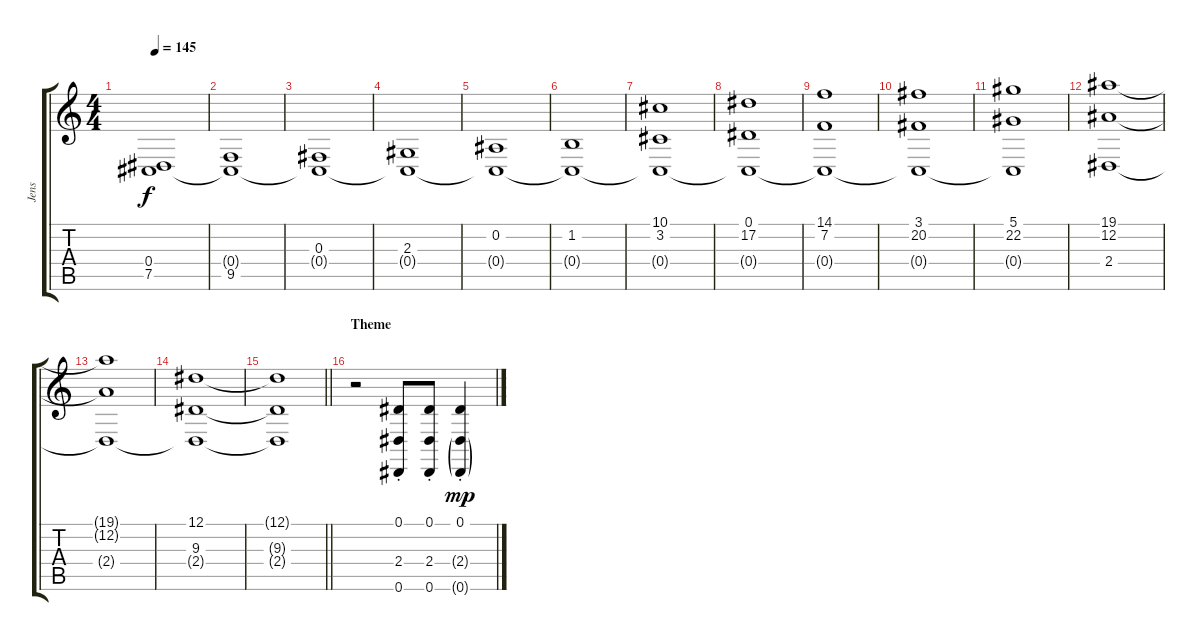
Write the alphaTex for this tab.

\track ("Jens" "Jens") {instrument stringensemble1}
\staff {score tabs}
\tuning (Eb4 Bb3 Gb3 Db3 Ab2 Eb2) {hide}
\ts (4 4)
\tempo 145
\clef g2
\ks c
(0.4{t} 7.5).1{dy f} |
(0.4{t} 9.5).1 |
(0.3 0.4{t}).1 |
(2.3 0.4{t}).1 |
(0.2 0.4{t}).1 |
(1.2 0.4{t}).1 |
(10.1 3.2 0.4{t}).1 |
(0.1 17.2 0.4{t}).1 |
(14.1 7.2 0.4{t}).1 |
(3.1 20.2 0.4{t}).1 |
(5.1 22.2 0.4{t}).1 |
(19.1 12.2 2.4).1 |
(19.1{t} 12.2{t} 2.4{t}).1 |
(12.1 9.3 2.4{t}).1 |
\barLineRight lightlight
(12.1{t} 9.3{t} 2.4{t}).1 |
\section ("" "Theme")
r.2 (0.1 2.4{st} 0.6{st}).8 (0.1 2.4{st} 0.6{st}).8 (0.1 2.4{g st} 0.6{g st}).4{dy mp}
